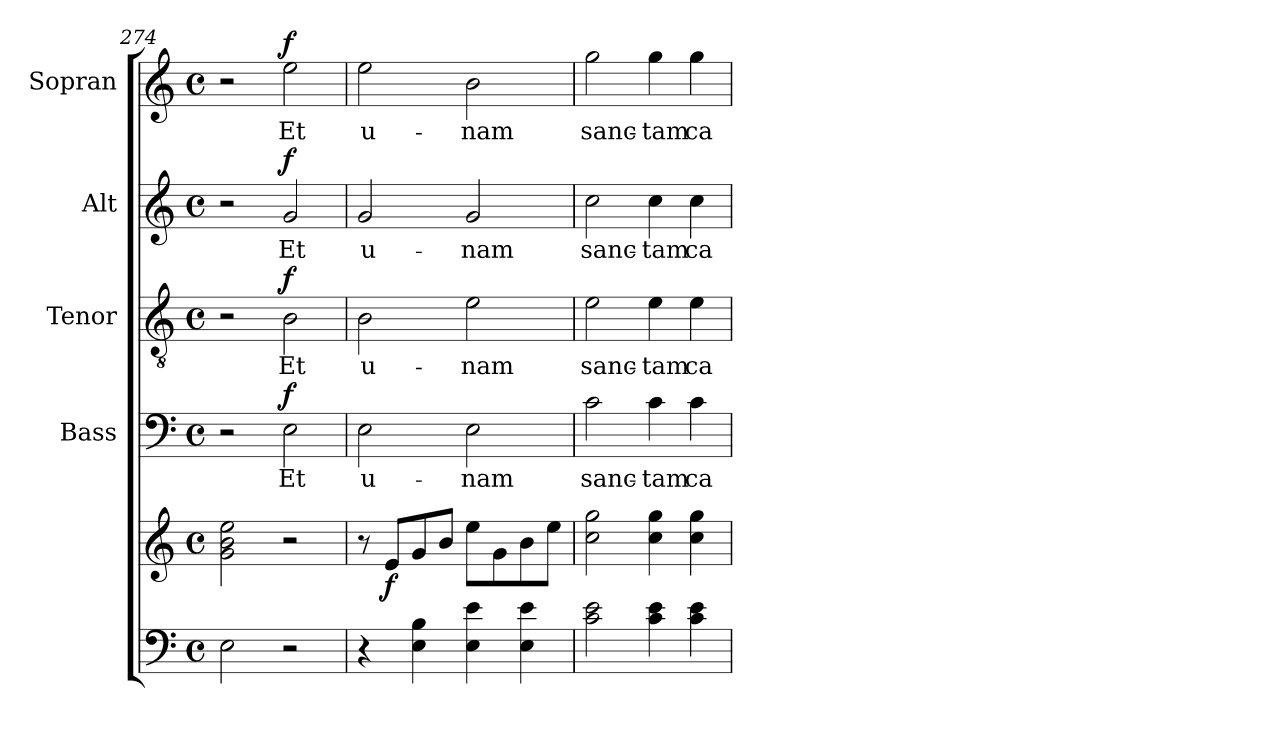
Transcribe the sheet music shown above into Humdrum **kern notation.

**kern	**kern	**dynam	**kern	**text	**dynam	**kern	**text	**dynam	**kern	**text	**dynam	**kern	**text	**dynam
*part5	*part5	*part5	*part4	*part4	*part4	*part3	*part3	*part3	*part2	*part2	*part2	*part1	*part1	*part1
*staff6	*staff5	*staff5/6	*staff4	*staff4	*staff4	*staff3	*staff3	*staff3	*staff2	*staff2	*staff2	*staff1	*staff1	*staff1
*	*	*	*I"Bass	*	*	*I"Tenor	*	*	*I"Alt	*	*	*I"Sopran	*	*
*	*	*	*I'B.	*	*	*I'T.	*	*	*I'A.	*	*	*I'S.	*	*
*clefF4	*clefG2	*	*clefF4	*	*	*clefGv2	*	*	*clefG2	*	*	*clefG2	*	*
*k[]	*k[]	*	*k[]	*	*	*k[]	*	*	*k[]	*	*	*k[]	*	*
*C:	*C:	*	*C:	*	*	*C:	*	*	*C:	*	*	*C:	*	*
*M4/4	*M4/4	*	*M4/4	*	*	*M4/4	*	*	*M4/4	*	*	*M4/4	*	*
*met(c)	*met(c)	*	*met(c)	*	*	*met(c)	*	*	*met(c)	*	*	*met(c)	*	*
=274	=274	=274	=274	=274	=274	=274	=274	=274	=274	=274	=274	=274	=274	=274
2E\	2g\ 2b\ 2ee\	.	2r	.	.	2r	.	.	2r	.	.	2r	.	.
!	!	!	!	!LO:LY:b	!LO:DY:a	!	!LO:LY:b	!LO:DY:a	!	!LO:LY:b	!LO:DY:a	!	!LO:LY:b	!LO:DY:a
2r	2r	.	2E\	Et	f	2B\	Et	f	2g/	Et	f	2ee\	Et	f
=275	=275	=275	=275	=275	=275	=275	=275	=275	=275	=275	=275	=275	=275	=275
!	!	!	!	!LO:LY:b	!	!	!LO:LY:b	!	!	!LO:LY:b	!	!	!LO:LY:b	!
4r	8r	.	2E\	u-	.	2B\	u-	.	2g/	u-	.	2ee\	u-	.
!	!	!LO:DY:b	!	!	!	!	!	!	!	!	!	!	!	!
.	8e/L	f	.	.	.	.	.	.	.	.	.	.	.	.
4E\ 4B\	8g/	.	.	.	.	.	.	.	.	.	.	.	.	.
.	8b/J	.	.	.	.	.	.	.	.	.	.	.	.	.
!	!	!	!	!LO:LY:b	!	!	!LO:LY:b	!	!	!LO:LY:b	!	!	!LO:LY:b	!
4E\ 4e\	8ee\L	.	2E\	-nam	.	2e\	-nam	.	2g/	-nam	.	2b\	-nam	.
.	8g\	.	.	.	.	.	.	.	.	.	.	.	.	.
4E\ 4e\	8b\	.	.	.	.	.	.	.	.	.	.	.	.	.
.	8ee\J	.	.	.	.	.	.	.	.	.	.	.	.	.
=276	=276	=276	=276	=276	=276	=276	=276	=276	=276	=276	=276	=276	=276	=276
!	!	!	!	!LO:LY:b	!	!	!LO:LY:b	!	!	!LO:LY:b	!	!	!LO:LY:b	!
2c\ 2e\	2cc\ 2gg\	.	2c\	sanc-	.	2e\	sanc-	.	2cc\	sanc-	.	2gg\	sanc-	.
!	!	!	!	!LO:LY:b	!	!	!LO:LY:b	!	!	!LO:LY:b	!	!	!LO:LY:b	!
4c\ 4e\	4cc\ 4gg\	.	4c\	-tam	.	4e\	-tam	.	4cc\	-tam	.	4gg\	-tam	.
!	!	!	!	!LO:LY:b	!	!	!LO:LY:b	!	!	!LO:LY:b	!	!	!LO:LY:b	!
4c\ 4e\	4cc\ 4gg\	.	4c\	ca-	.	4e\	ca-	.	4cc\	ca-	.	4gg\	ca-	.
=	=	=	=	=	=	=	=	=	=	=	=	=	=	=
*-	*-	*-	*-	*-	*-	*-	*-	*-	*-	*-	*-	*-	*-	*-
